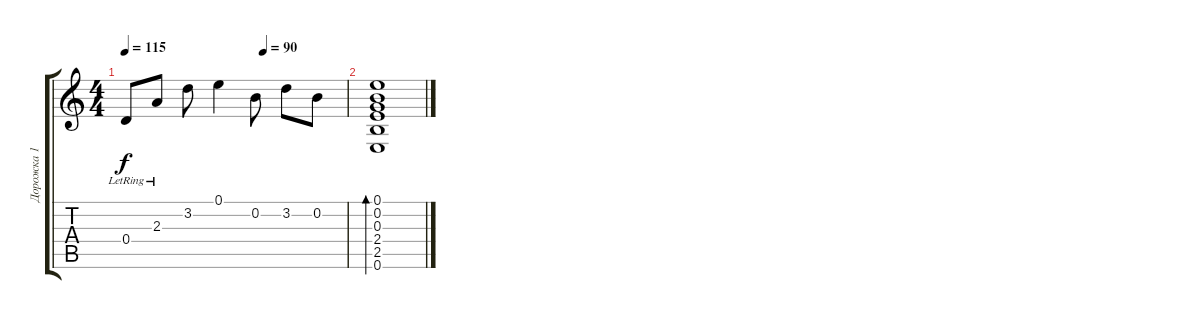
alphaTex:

\track ("Дорожка 1" "Дорожка 1") {instrument acousticguitarnylon}
\staff {score tabs}
\tuning (E4 B3 G3 D3 A2 E2) {hide}
\ts (4 4)
\tempo 115
\tempo (90 0.625)
\clef g2
\ks c
0.4{lr}.8{dy f} 2.3{lr}.8 3.2.8 0.1.4 0.2.8 3.2.8 0.2.8 |
(0.1 0.2 0.3 2.4 2.5 0.6).1{bd 240}
